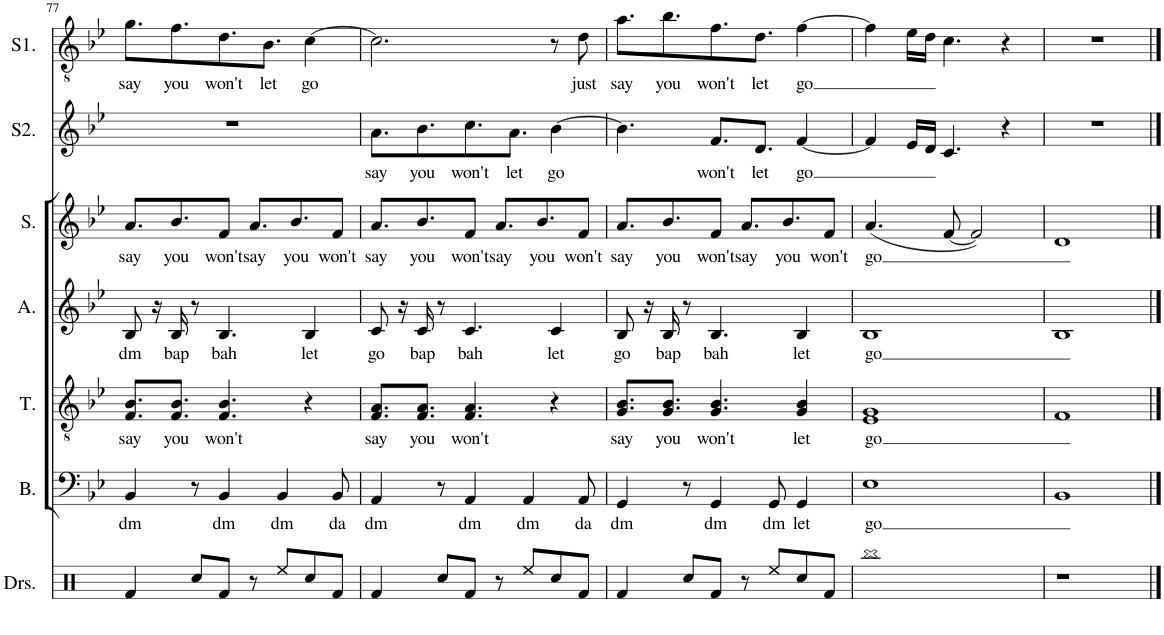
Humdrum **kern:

**kern	**kern	**text	**kern	**text	**kern	**text	**kern	**text	**kern	**text	**kern	**text
*part7	*part6	*part6	*part5	*part5	*part4	*part4	*part3	*part3	*part2	*part2	*part1	*part1
*staff7	*staff6	*staff6	*staff5	*staff5	*staff4	*staff4	*staff3	*staff3	*staff2	*staff2	*staff1	*staff1
*I"Drumset	*I"Bass	*	*I"Tenor	*	*I"Alto	*	*I"Soprano	*	*I"Solo 2	*	*I"Solo 1	*
*I'Drs.	*I'B.	*	*I'T.	*	*I'A.	*	*I'S.	*	*I'S2.	*	*I'S1.	*
!!LO:PB:g=z
*clefX	*clefF4	*	*clefGv2	*	*clefG2	*	*clefG2	*	*clefG2	*	*clefGv2	*
*k[]	*k[b-e-]	*	*k[b-e-]	*	*k[b-e-]	*	*k[b-e-]	*	*k[b-e-]	*	*k[b-e-]	*
*M4/4	*M4/4	*	*M4/4	*	*M4/4	*	*M4/4	*	*M4/4	*	*M4/4	*
=77	=77	=77	=77	=77	=77	=77	=77	=77	=77	=77	=77	=77
!	!	!LO:LY:b	!	!LO:LY:b	!	!LO:LY:b	!	!LO:LY:b	!	!	!	!LO:LY:b
4Rf/	4BB-/	dm	8.F/ 8.B-/L	say	8B-/	dm	8.a/L	say	1r	.	8.g\L	say
.	.	.	.	.	16r	.	.	.	.	.	.	.
!	!	!	!	!LO:LY:b	!	!LO:LY:b	!	!LO:LY:b	!	!	!	!LO:LY:b
.	.	.	8.F/ 8.B-/J	you	16B-/	bap	8.b-/	you	.	.	8.f\	you
8Rcc/L	8r	.	.	.	8r	.	.	.	.	.	.	.
!	!	!LO:LY:b	!	!LO:LY:b	!	!LO:LY:b	!	!LO:LY:b	!	!	!	!LO:LY:b
8Rf/J	4BB-/	dm	4.F/ 4.B-/	won't	4.B-/	bah	8f/J	won't	.	.	8.d\	won't
!	!	!	!	!	!	!	!	!LO:LY:b	!	!	!	!
8r	.	.	.	.	.	.	8.a/L	say	.	.	.	.
!	!	!	!	!	!	!	!	!	!	!	!	!LO:LY:b
.	.	.	.	.	.	.	.	.	.	.	8.B-\J	let
!	!	!LO:LY:b	!	!	!	!	!	!	!	!	!	!
8Ree/L	4BB-/	dm	.	.	.	.	.	.	.	.	.	.
!	!	!	!	!	!	!	!	!LO:LY:b	!	!	!	!
.	.	.	.	.	.	.	8.b-/	you	.	.	.	.
!	!	!	!	!	!	!LO:LY:b	!	!	!	!	!	!LO:LY:b
8Rcc/	.	.	4r	.	4B-/	let	.	.	.	.	[4c\	go
!	!	!LO:LY:b	!	!	!	!	!	!LO:LY:b	!	!	!	!
8Rf/J	8BB-/	da	.	.	.	.	8f/J	won't	.	.	.	.
=78	=78	=78	=78	=78	=78	=78	=78	=78	=78	=78	=78	=78
!	!	!LO:LY:b	!	!LO:LY:b	!	!LO:LY:b	!	!LO:LY:b	!	!LO:LY:b	!	!
4Rf/	4AA/	dm	8.F/ 8.A/L	say	8c/	go	8.a/L	say	8.a\L	say	2.c\]	.
.	.	.	.	.	16r	.	.	.	.	.	.	.
!	!	!	!	!LO:LY:b	!	!LO:LY:b	!	!LO:LY:b	!	!LO:LY:b	!	!
.	.	.	8.F/ 8.A/J	you	16c/	bap	8.b-/	you	8.b-\	you	.	.
8Rcc/L	8r	.	.	.	8r	.	.	.	.	.	.	.
!	!	!LO:LY:b	!	!LO:LY:b	!	!LO:LY:b	!	!LO:LY:b	!	!LO:LY:b	!	!
8Rf/J	4AA/	dm	4.F/ 4.A/	won't	4.c/	bah	8f/J	won't	8.cc\	won't	.	.
!	!	!	!	!	!	!	!	!LO:LY:b	!	!	!	!
8r	.	.	.	.	.	.	8.a/L	say	.	.	.	.
!	!	!	!	!	!	!	!	!	!	!LO:LY:b	!	!
.	.	.	.	.	.	.	.	.	8.a\J	let	.	.
!	!	!LO:LY:b	!	!	!	!	!	!	!	!	!	!
8Ree/L	4AA/	dm	.	.	.	.	.	.	.	.	.	.
!	!	!	!	!	!	!	!	!LO:LY:b	!	!	!	!
.	.	.	.	.	.	.	8.b-/	you	.	.	.	.
!	!	!	!	!	!	!LO:LY:b	!	!	!	!LO:LY:b	!	!
8Rcc/	.	.	4r	.	4c/	let	.	.	[4b-\	go	8r	.
!	!	!LO:LY:b	!	!	!	!	!	!LO:LY:b	!	!	!	!LO:LY:b
8Rf/J	8AA/	da	.	.	.	.	8f/J	won't	.	.	8d\	just
=79	=79	=79	=79	=79	=79	=79	=79	=79	=79	=79	=79	=79
!	!	!LO:LY:b	!	!LO:LY:b	!	!LO:LY:b	!	!LO:LY:b	!	!	!	!LO:LY:b
4Rf/	4GG/	dm	8.G/ 8.B-/L	say	8B-/	go	8.a/L	say	4.b-\]	.	8.a\L	say
.	.	.	.	.	16r	.	.	.	.	.	.	.
!	!	!	!	!LO:LY:b	!	!LO:LY:b	!	!LO:LY:b	!	!	!	!LO:LY:b
.	.	.	8.G/ 8.B-/J	you	16B-/	bap	8.b-/	you	.	.	8.b-\	you
8Rcc/L	8r	.	.	.	8r	.	.	.	.	.	.	.
!	!	!LO:LY:b	!	!LO:LY:b	!	!LO:LY:b	!	!LO:LY:b	!	!LO:LY:b	!	!LO:LY:b
8Rf/J	4GG/	dm	4.G/ 4.B-/	won't	4.B-/	bah	8f/J	won't	8.f/L	won't	8.f\	won't
!	!	!	!	!	!	!	!	!LO:LY:b	!	!	!	!
8r	.	.	.	.	.	.	8.a/L	say	.	.	.	.
!	!	!	!	!	!	!	!	!	!	!LO:LY:b	!	!LO:LY:b
.	.	.	.	.	.	.	.	.	8.d/J	let	8.d\J	let
!	!	!LO:LY:b	!	!	!	!	!	!	!	!	!	!
8Ree/L	8GG/	dm	.	.	.	.	.	.	.	.	.	.
!	!	!	!	!	!	!	!	!LO:LY:b	!	!	!	!
.	.	.	.	.	.	.	8.b-/	you	.	.	.	.
!	!	!LO:LY:b	!	!LO:LY:b	!	!LO:LY:b	!	!	!	!LO:LY:b	!	!LO:LY:b
8Rcc/	4GG/	let	4G/ 4B-/	let	4B-/	let	.	.	[4f/	go	[4f\	go
!	!	!	!	!	!	!	!	!LO:LY:b	!	!	!	!
8Rf/J	.	.	.	.	.	.	8f/J	won't	.	.	.	.
=80	=80	=80	=80	=80	=80	=80	=80	=80	=80	=80	=80	=80
!	!	!LO:LY:b	!	!LO:LY:b	!	!LO:LY:b	!	!LO:LY:b	!	!	!	!
1Rbb	1E-	go	1E- 1G	go	1B-	go	(4.a/	go	4f/]	.	4f\]	.
.	.	.	.	.	.	.	.	.	16e-/LL	.	16e-\LL	.
.	.	.	.	.	.	.	.	.	16d/JJ	.	16d\JJ	.
.	.	.	.	.	.	.	[8f/	.	4.c/	.	4.c\	.
.	.	.	.	.	.	.	2f/])	.	.	.	.	.
.	.	.	.	.	.	.	.	.	4r	.	4r	.
=81	=81	=81	=81	=81	=81	=81	=81	=81	=81	=81	=81	=81
1r	1BB-	.	1F	.	1B-	.	1d	.	1r	.	1r	.
==	==	==	==	==	==	==	==	==	==	==	==	==
*-	*-	*-	*-	*-	*-	*-	*-	*-	*-	*-	*-	*-
